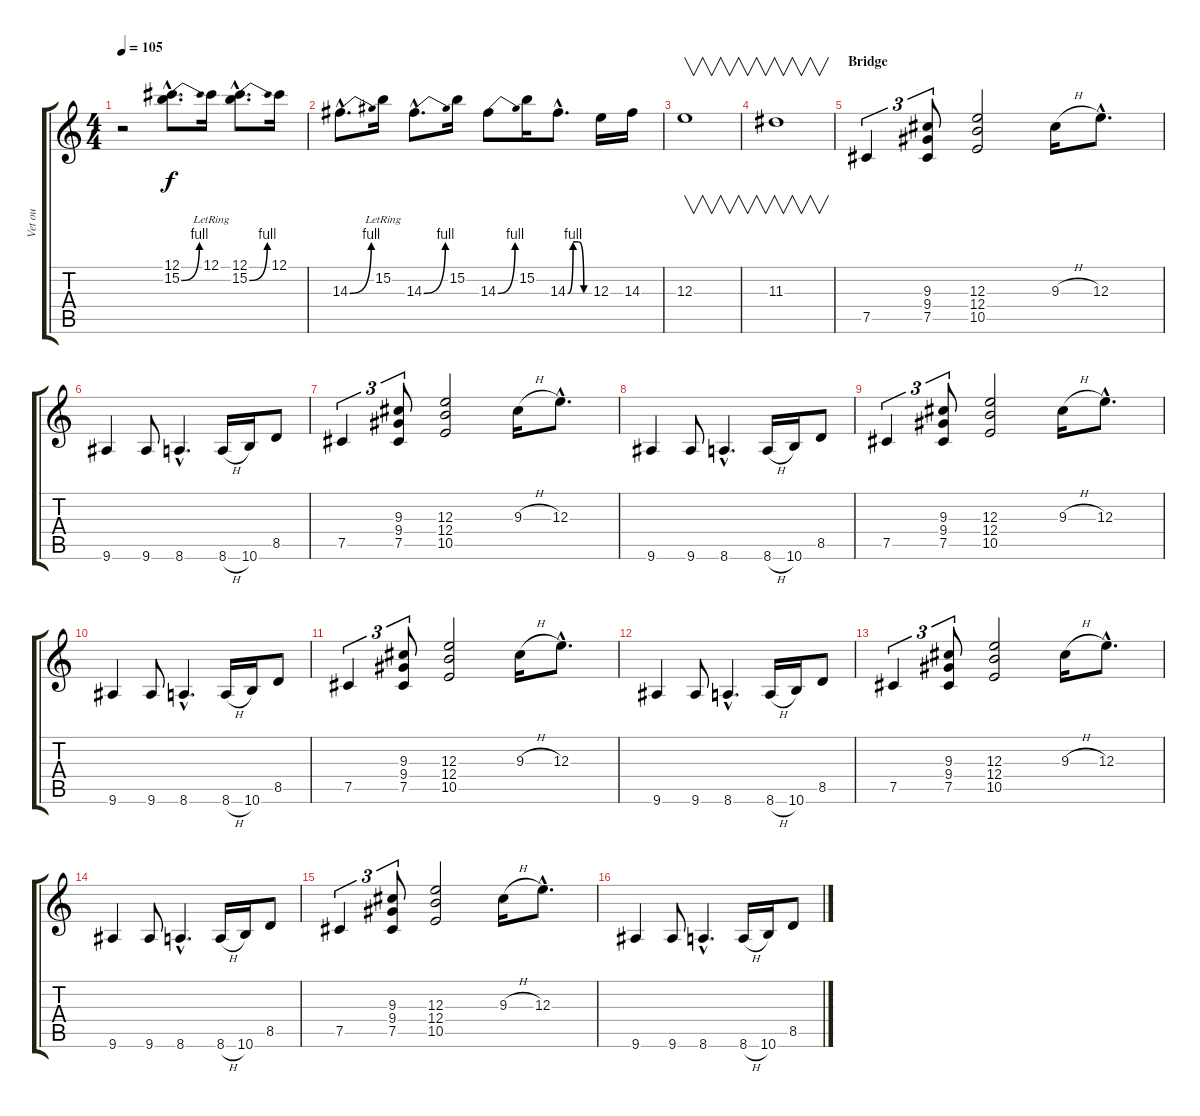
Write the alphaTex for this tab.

\track ("Vet ou" "Vet ou") {instrument distortionguitar}
\staff {score tabs}
\tuning (Db4 Ab3 E3 B2 Gb2 Db2) {hide}
\ts (4 4)
\tempo 105
\clef g2
\ks c
r.2{dy f} (12.1{hac} 15.2{be (bend 0 0 60 4) hac}).8{d} 12.1{lr}.16 (12.1{hac} 15.2{be (bend 0 0 60 4) hac}).8{d} 12.1.16 |
14.3{be (bend 0 0 60 4) hac}.8{d} 15.2{lr}.16 14.3{be (bend 0 0 60 4) hac}.8{d} 15.2.16 14.3{be (bend 0 0 60 4)}.8 15.2.16 14.3{be (custom 0 0 15 4 30 4 45 0 60 0) hac}.8{d} 12.3.16 14.3.16 |
12.3.1{v} |
11.3.1{v} |
\section ("" "Bridge")
7.5.4{tu (3 2)} (9.3 9.4 7.5).8{tu (3 2)} (12.3 12.4 10.5).2 9.3{h}.16 12.3{hac}.8{d} |
9.6.4 9.6.8 8.6{hac}.4{d} 8.6{h}.16 10.6.16 8.5.8 |
7.5.4{tu (3 2)} (9.3 9.4 7.5).8{tu (3 2)} (12.3 12.4 10.5).2 9.3{h}.16 12.3{hac}.8{d} |
9.6.4 9.6.8 8.6{hac}.4{d} 8.6{h}.16 10.6.16 8.5.8 |
7.5.4{tu (3 2)} (9.3 9.4 7.5).8{tu (3 2)} (12.3 12.4 10.5).2 9.3{h}.16 12.3{hac}.8{d} |
9.6.4 9.6.8 8.6{hac}.4{d} 8.6{h}.16 10.6.16 8.5.8 |
7.5.4{tu (3 2)} (9.3 9.4 7.5).8{tu (3 2)} (12.3 12.4 10.5).2 9.3{h}.16 12.3{hac}.8{d} |
9.6.4 9.6.8 8.6{hac}.4{d} 8.6{h}.16 10.6.16 8.5.8 |
7.5.4{tu (3 2)} (9.3 9.4 7.5).8{tu (3 2)} (12.3 12.4 10.5).2 9.3{h}.16 12.3{hac}.8{d} |
9.6.4 9.6.8 8.6{hac}.4{d} 8.6{h}.16 10.6.16 8.5.8 |
7.5.4{tu (3 2)} (9.3 9.4 7.5).8{tu (3 2)} (12.3 12.4 10.5).2 9.3{h}.16 12.3{hac}.8{d} |
9.6.4 9.6.8 8.6{hac}.4{d} 8.6{h}.16 10.6.16 8.5.8
